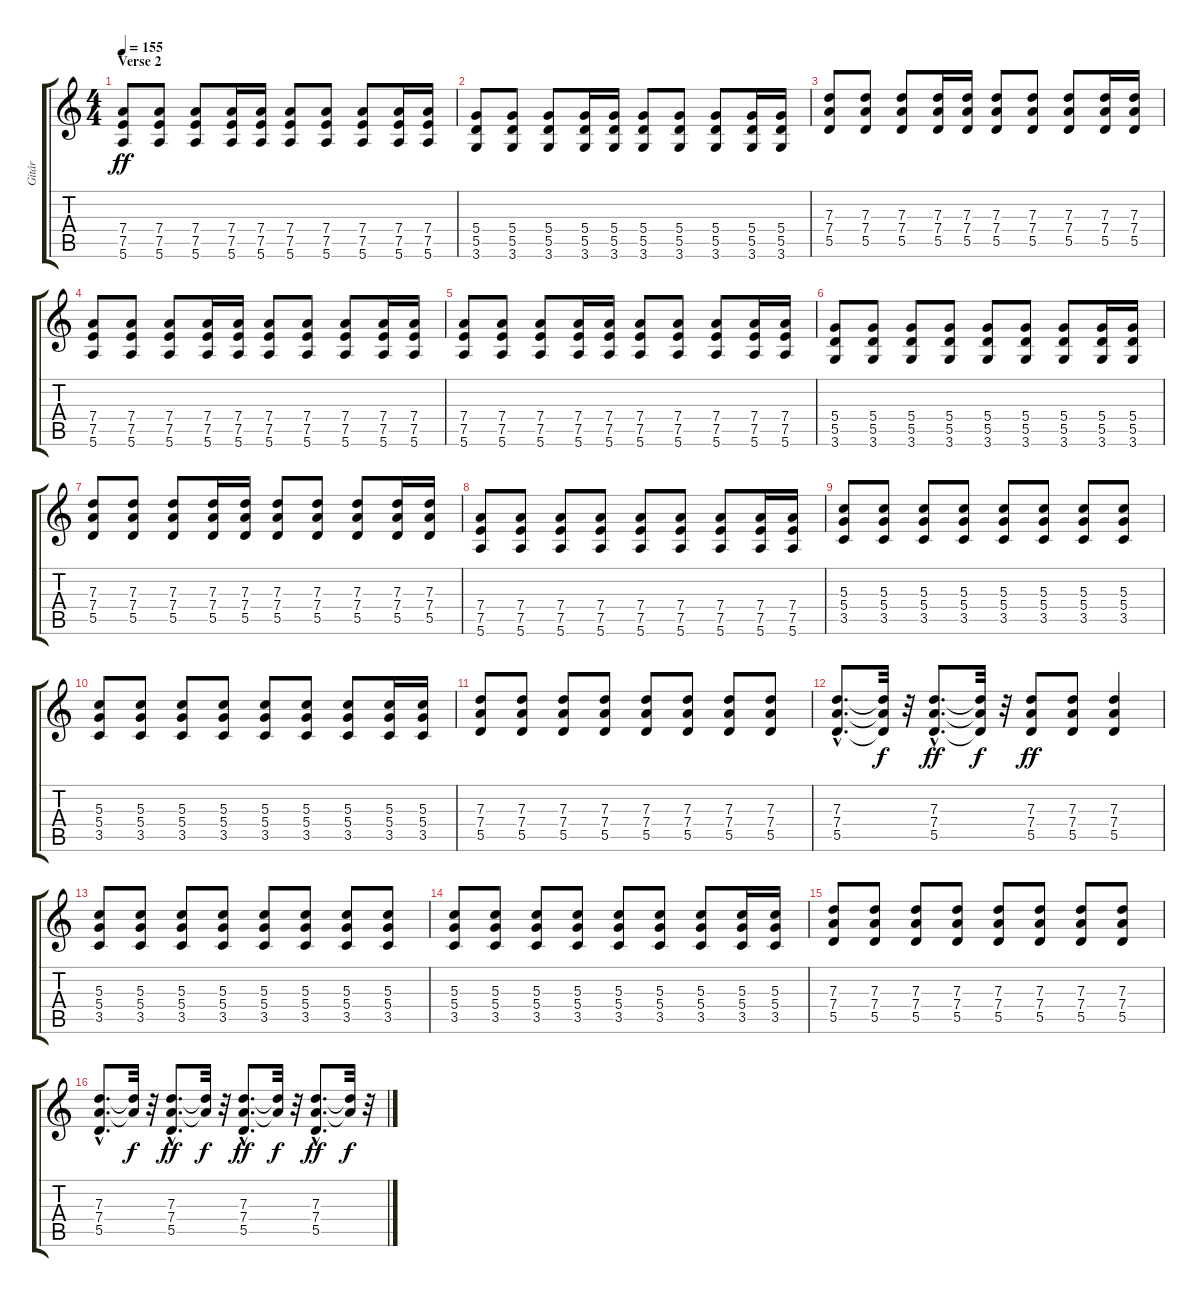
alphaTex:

\track ("Gitár" "Gitár") {instrument distortionguitar}
\staff {score tabs}
\tuning (E4 B3 G3 D3 A2 E2) {hide}
\ts (4 4)
\section ("" "Verse 2")
\tempo 155
\clef g2
\ks c
(7.4 7.5 5.6).8{dy ff} (7.4 7.5 5.6).8 (7.4 7.5 5.6).8 (7.4 7.5 5.6).16 (7.4 7.5 5.6).16 (7.4 7.5 5.6).8 (7.4 7.5 5.6).8 (7.4 7.5 5.6).8 (7.4 7.5 5.6).16 (7.4 7.5 5.6).16 |
(5.4 5.5 3.6).8 (5.4 5.5 3.6).8 (5.4 5.5 3.6).8 (5.4 5.5 3.6).16 (5.4 5.5 3.6).16 (5.4 5.5 3.6).8 (5.4 5.5 3.6).8 (5.4 5.5 3.6).8 (5.4 5.5 3.6).16 (5.4 5.5 3.6).16 |
(7.3 7.4 5.5).8 (7.3 7.4 5.5).8 (7.3 7.4 5.5).8 (7.3 7.4 5.5).16 (7.3 7.4 5.5).16 (7.3 7.4 5.5).8 (7.3 7.4 5.5).8 (7.3 7.4 5.5).8 (7.3 7.4 5.5).16 (7.3 7.4 5.5).16 |
(7.4 7.5 5.6).8 (7.4 7.5 5.6).8 (7.4 7.5 5.6).8 (7.4 7.5 5.6).16 (7.4 7.5 5.6).16 (7.4 7.5 5.6).8 (7.4 7.5 5.6).8 (7.4 7.5 5.6).8 (7.4 7.5 5.6).16 (7.4 7.5 5.6).16 |
(7.4 7.5 5.6).8 (7.4 7.5 5.6).8 (7.4 7.5 5.6).8 (7.4 7.5 5.6).16 (7.4 7.5 5.6).16 (7.4 7.5 5.6).8 (7.4 7.5 5.6).8 (7.4 7.5 5.6).8 (7.4 7.5 5.6).16 (7.4 7.5 5.6).16 |
(5.4 5.5 3.6).8 (5.4 5.5 3.6).8 (5.4 5.5 3.6).8 (5.4 5.5 3.6).8 (5.4 5.5 3.6).8 (5.4 5.5 3.6).8 (5.4 5.5 3.6).8 (5.4 5.5 3.6).16 (5.4 5.5 3.6).16 |
(7.3 7.4 5.5).8 (7.3 7.4 5.5).8 (7.3 7.4 5.5).8 (7.3 7.4 5.5).16 (7.3 7.4 5.5).16 (7.3 7.4 5.5).8 (7.3 7.4 5.5).8 (7.3 7.4 5.5).8 (7.3 7.4 5.5).16 (7.3 7.4 5.5).16 |
(7.4 7.5 5.6).8 (7.4 7.5 5.6).8 (7.4 7.5 5.6).8 (7.4 7.5 5.6).8 (7.4 7.5 5.6).8 (7.4 7.5 5.6).8 (7.4 7.5 5.6).8 (7.4 7.5 5.6).16 (7.4 7.5 5.6).16 |
(5.3 5.4 3.5).8 (5.3 5.4 3.5).8 (5.3 5.4 3.5).8 (5.3 5.4 3.5).8 (5.3 5.4 3.5).8 (5.3 5.4 3.5).8 (5.3 5.4 3.5).8 (5.3 5.4 3.5).8 |
(5.3 5.4 3.5).8 (5.3 5.4 3.5).8 (5.3 5.4 3.5).8 (5.3 5.4 3.5).8 (5.3 5.4 3.5).8 (5.3 5.4 3.5).8 (5.3 5.4 3.5).8 (5.3 5.4 3.5).16 (5.3 5.4 3.5).16 |
(7.3 7.4 5.5).8 (7.3 7.4 5.5).8 (7.3 7.4 5.5).8 (7.3 7.4 5.5).8 (7.3 7.4 5.5).8 (7.3 7.4 5.5).8 (7.3 7.4 5.5).8 (7.3 7.4 5.5).8 |
(7.3{hac} 7.4{hac} 5.5{hac}).8{d} (7.3{t} 7.4{t} 5.5{t}).32{dy f} r.32 (7.3{hac} 7.4{hac} 5.5{hac}).8{d dy ff} (7.3{t} 7.4{t} 5.5{t}).32{dy f} r.32 (7.3 7.4 5.5).8{dy ff} (7.3 7.4 5.5).8 (7.3 7.4 5.5).4 |
(5.3 5.4 3.5).8 (5.3 5.4 3.5).8 (5.3 5.4 3.5).8 (5.3 5.4 3.5).8 (5.3 5.4 3.5).8 (5.3 5.4 3.5).8 (5.3 5.4 3.5).8 (5.3 5.4 3.5).8 |
(5.3 5.4 3.5).8 (5.3 5.4 3.5).8 (5.3 5.4 3.5).8 (5.3 5.4 3.5).8 (5.3 5.4 3.5).8 (5.3 5.4 3.5).8 (5.3 5.4 3.5).8 (5.3 5.4 3.5).16 (5.3 5.4 3.5).16 |
(7.3 7.4 5.5).8 (7.3 7.4 5.5).8 (7.3 7.4 5.5).8 (7.3 7.4 5.5).8 (7.3 7.4 5.5).8 (7.3 7.4 5.5).8 (7.3 7.4 5.5).8 (7.3 7.4 5.5).8 |
(7.3{hac} 7.4{hac} 5.5{hac}).8{d} (7.3{t} 7.4{t}).32{dy f} r.32 (7.3{hac} 7.4{hac} 5.5{hac}).8{d dy ff} (7.3{t} 7.4{t}).32{dy f} r.32 (7.3{hac} 7.4{hac} 5.5{hac}).8{d dy ff} (7.3{t} 7.4{t}).32{dy f} r.32 (7.3{hac} 7.4{hac} 5.5{hac}).8{d dy ff} (7.3{t} 7.4{t}).32{dy f} r.32
